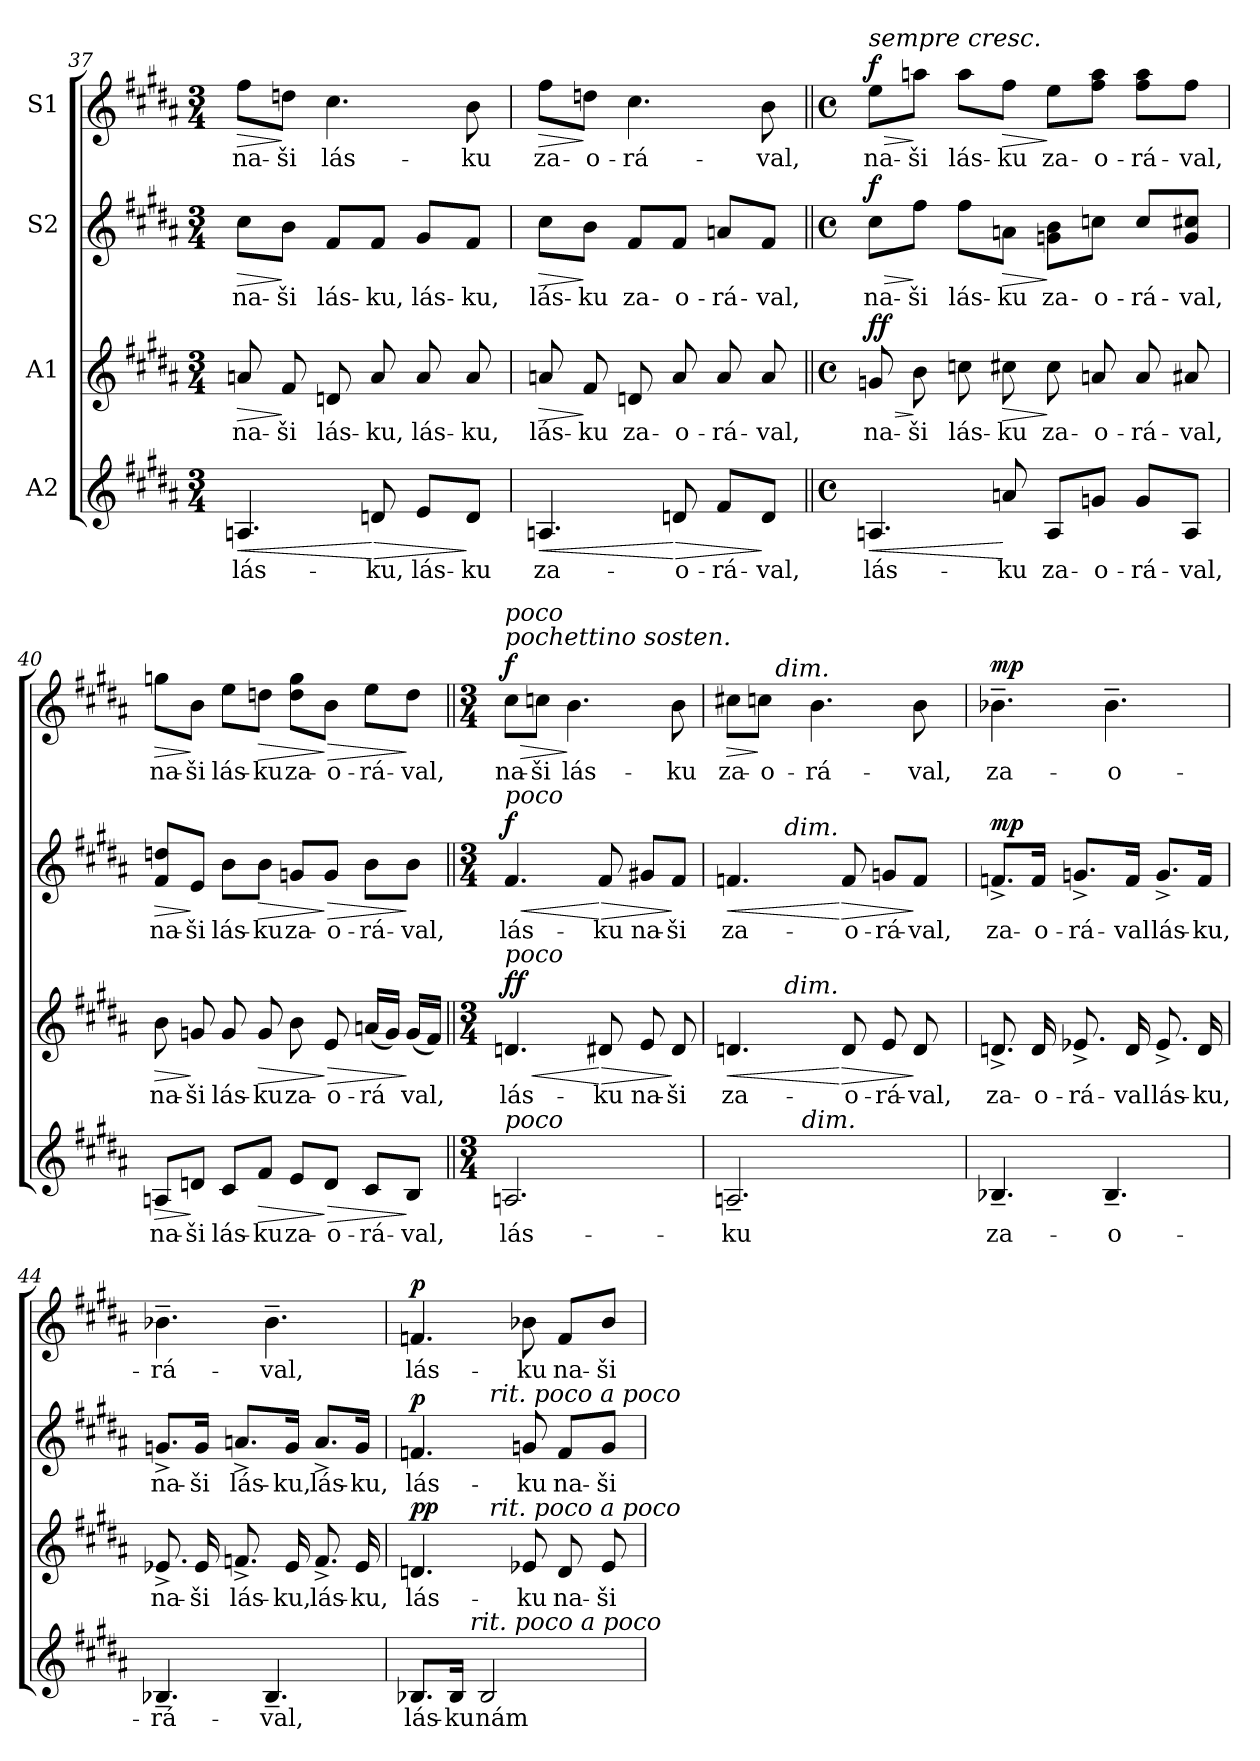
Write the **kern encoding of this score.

**kern	**text	**dynam	**kern	**text	**dynam	**kern	**text	**dynam	**kern	**text	**dynam
*part4	*part4	*part4	*part3	*part3	*part3	*part2	*part2	*part2	*part1	*part1	*part1
*staff4	*staff4	*staff4	*staff3	*staff3	*staff3	*staff2	*staff2	*staff2	*staff1	*staff1	*staff1
*I"A2	*	*	*I"A1	*	*	*I"S2	*	*	*I"S1	*	*
!!LO:LB:g=z
*clefG2	*	*	*clefG2	*	*	*clefG2	*	*	*clefG2	*	*
*k[f#c#g#d#a#]	*	*	*k[f#c#g#d#a#]	*	*	*k[f#c#g#d#a#]	*	*	*k[f#c#g#d#a#]	*	*
*B:	*	*	*B:	*	*	*B:	*	*	*B:	*	*
*M3/4	*	*	*M3/4	*	*	*M3/4	*	*	*M3/4	*	*
=37	=37	=37	=37	=37	=37	=37	=37	=37	=37	=37	=37
!	!LO:LY:b:rj	!LO:HP:b	!	!LO:LY:b	!LO:HP:b	!	!LO:LY:b	!LO:HP:b	!	!LO:LY:b	!LO:HP:b
4.An/	lás-	<	8an/	na-	>	8cc#\L	na-	>	8ff#\L	na-	>
!	!	!	!	!LO:LY:b	!	!	!LO:LY:b	!	!	!LO:LY:b	!
.	.	.	8f#/	-ši	]	8b\J	-ši	]	8ddn\J	-ši	]
!	!	!	!	!LO:LY:b	!	!	!LO:LY:b	!	!	!LO:LY:b	!
.	.	.	8dn/	lás-	.	8f#/L	lás-	.	4.cc#\	lás-	.
!	!LO:LY:b:rj	!LO:HP:n=1:b	!	!LO:LY:b	!	!	!LO:LY:b	!	!	!	!
8dn/	-ku,	[ >	8a/	-ku,	.	8f#/J	-ku,	.	.	.	.
!	!LO:LY:b:rj	!	!	!LO:LY:b	!	!	!LO:LY:b	!	!	!	!
8e/L	lás-	.	8a/	lás-	.	8g#/L	lás-	.	.	.	.
!	!LO:LY:b:rj	!	!	!LO:LY:b	!	!	!LO:LY:b	!	!	!LO:LY:b	!
8d/J	-ku	]	8a/	-ku,	.	8f#/J	-ku,	.	8b\	-ku	.
=38	=38	=38	=38	=38	=38	=38	=38	=38	=38	=38	=38
!	!LO:LY:b:rj	!LO:HP:b	!	!LO:LY:b	!LO:HP:b	!	!LO:LY:b	!LO:HP:b	!	!LO:LY:b	!LO:HP:b
4.An/	za-	<	8an/	lás-	>	8cc#\L	lás-	>	8ff#\L	za-	>
!	!	!	!	!LO:LY:b	!	!	!LO:LY:b	!	!	!LO:LY:b	!
.	.	.	8f#/	-ku	]	8b\J	-ku	]	8ddn\J	-o-	]
!	!	!	!	!LO:LY:b	!	!	!LO:LY:b	!	!	!LO:LY:b	!
.	.	.	8dn/	za-	.	8f#/L	za-	.	4.cc#\	-rá-	.
!	!LO:LY:b:rj	!LO:HP:n=1:b	!	!LO:LY:b	!	!	!LO:LY:b	!	!	!	!
8dn/	-o-	[ >	8a/	-o-	.	8f#/J	-o-	.	.	.	.
!	!LO:LY:b:rj	!	!	!LO:LY:b	!	!	!LO:LY:b	!	!	!	!
8f#/L	-rá-	.	8a/	-rá-	.	8an/L	-rá-	.	.	.	.
!	!LO:LY:b:rj	!	!	!LO:LY:b	!	!	!LO:LY:b	!	!	!LO:LY:b	!
8d/J	-val,	]	8a/	-val,	.	8f#/J	-val,	.	8b\	-val,	.
=39||	=39||	=39||	=39||	=39||	=39||	=39||	=39||	=39||	=39||	=39||	=39||
*M4/4	*	*	*M4/4	*	*	*M4/4	*	*	*M4/4	*	*
*met(c)	*	*	*met(c)	*	*	*met(c)	*	*	*met(c)	*	*
!	!	!	!	!	!	!	!	!	!LO:TX:a:i:t=sempre cresc.	!	!
!	!LO:LY:b:rj	!LO:HP:b	!	!LO:LY:b	!LO:HP:b	!	!LO:LY:b	!LO:HP:b	!	!LO:LY:b	!LO:HP:b
!	!	!	!	!	!LO:DY:n=1:a	!	!	!	!	!	!
!	!	!	!	!	!LO:DY:n=2:b	!	!	!LO:DY:n=1:a	!	!	!LO:DY:n=1:a
4.An/	lás-	<	8gn/	na-	> f f	8cc#\L	na-	> f	8ee\L	na-	> f
!	!	!	!	!LO:LY:b	!	!	!LO:LY:b	!	!	!LO:LY:b	!
.	.	.	8b\	-ši	]	8ff#\J	-ši	]	8aan\J	-ši	]
!	!	!	!	!LO:LY:b	!	!	!LO:LY:b	!	!	!LO:LY:b	!
.	.	.	8ccn\	lás-	.	8ff#\L	lás-	.	8aa\L	lás-	.
!	!LO:LY:b:rj	!	!	!LO:LY:b	!LO:HP:b	!	!LO:LY:b	!LO:HP:b	!	!LO:LY:b	!LO:HP:b
8an/	-ku	[	8cc#X\	-ku	>	8an\J	-ku	>	8ff#\J	-ku	>
!	!LO:LY:b:rj	!	!	!LO:LY:b	!	!	!LO:LY:b	!	!	!LO:LY:b	!
8A/L	za-	.	8cc#\	za-	]	8b\ 8gn\L	za-	]	8ee\L	za-	]
!	!LO:LY:b:rj	!	!	!LO:LY:b	!	!	!LO:LY:b	!	!	!LO:LY:b	!
8gn/J	-o-	.	8an/	-o-	.	8ccn\J	-o-	.	8aa\ 8ff#\J	-o-	.
!	!LO:LY:b:rj	!	!	!LO:LY:b	!	!	!LO:LY:b	!	!	!LO:LY:b	!
8g/L	-rá-	.	8a/	-rá-	.	8cc/L	-rá-	.	8aa\ 8ff#\L	-rá-	.
!	!LO:LY:b:rj	!	!	!LO:LY:b	!	!	!LO:LY:b	!	!	!LO:LY:b	!
8A/J	-val,	.	8a#X/	-val,	.	8cc#X/ 8g/J	-val,	.	8ff#\J	-val,	.
!!LO:PB:g=z
=40	=40	=40	=40	=40	=40	=40	=40	=40	=40	=40	=40
!	!LO:LY:b:rj	!LO:HP:b	!	!LO:LY:b	!LO:HP:b	!	!LO:LY:b	!LO:HP:b	!	!LO:LY:b	!LO:HP:b
8An/L	na-	>	8b\	na-	>	8ddn/ 8f#/L	na-	>	8ggn\L	na-	>
!	!LO:LY:b:rj	!	!	!LO:LY:b	!	!	!LO:LY:b	!	!	!LO:LY:b	!
8dn/J	-ši	]	8gn/	-ši	]	8e/J	-ši	]	8b\J	-ši	]
!	!LO:LY:b:rj	!	!	!LO:LY:b	!	!	!LO:LY:b	!	!	!LO:LY:b	!
8c#/L	lás-	.	8g/	lás-	.	8b\L	lás-	.	8ee\L	lás-	.
!	!LO:LY:b:rj	!LO:HP:b	!	!LO:LY:b	!LO:HP:b	!	!LO:LY:b	!LO:HP:b	!	!LO:LY:b	!LO:HP:b
8f#/J	-ku	>	8g/	-ku	>	8b\J	-ku	>	8ddn\J	-ku	>
!	!LO:LY:b:rj	!	!	!LO:LY:b	!	!	!LO:LY:b	!	!	!LO:LY:b	!
8e/L	za-	.	8b\	za-	.	8gn/L	za-	.	8gg\ 8dd\L	za-	.
!	!LO:LY:b:rj	!LO:HP:n=1:b	!	!LO:LY:b	!LO:HP:n=1:b	!	!LO:LY:b	!LO:HP:n=1:b	!	!LO:LY:b	!LO:HP:n=1:b
8d/J	-o-	] >	8e/	-o-	] >	8g/J	-o-	] >	8b\J	-o-	] >
!	!LO:LY:b:rj	!	!	!LO:LY:b	!	!	!LO:LY:b	!	!	!LO:LY:b	!
8c#/L	-rá-	.	(<16an/L	-rá-	.	8b\L	-rá-	.	8ee\L	-rá-	.
!	!	!	!	!LO:LY:b	!	!	!	!	!	!	!
.	.	.	16g/J)	--	.	.	.	.	.	.	.
!	!LO:LY:b:rj	!	!	!LO:LY:b	!	!	!LO:LY:b	!	!	!LO:LY:b	!
8B/J	-val,	]	(<16g/L	-val,	]	8b\J	-val,	]	8dd\J	-val,	]
!	!	!	!	!LO:LY:b	!	!	!	!	!	!	!
.	.	.	16f#/J)	.	.	.	.	.	.	.	.
=41||	=41||	=41||	=41||	=41||	=41||	=41||	=41||	=41||	=41||	=41||	=41||
*M3/4	*	*	*M3/4	*	*	*M3/4	*	*	*M3/4	*	*
!	!	!	!	!	!	!	!	!	!LO:TX:a:i:t=pochettino sosten.	!	!
!	!	!	!	!	!	!	!	!	!LO:TX:a:i:t=poco	!	!
!	!	!	!	!	!	!LO:TX:a:i:t=poco	!	!	!	!	!
!	!	!	!LO:TX:a:i:t=poco	!	!	!	!	!	!	!	!
!LO:TX:a:i:t=poco	!	!	!	!	!	!	!	!	!	!	!
!	!LO:LY:b:rj	!	!	!LO:LY:b	!LO:HP:b	!	!LO:LY:b	!LO:HP:b	!	!LO:LY:b	!LO:HP:b
!	!	!	!	!	!LO:DY:n=1:a	!	!	!	!	!	!
!	!	!	!	!	!LO:DY:n=2:b	!	!	!LO:DY:n=1:a	!	!	!LO:DY:n=1:a
2.An/	lás-	.	4.dn/	lás-	< f f	4.f#/	lás-	< f	8cc#\L	na-	> f
!	!	!	!	!	!	!	!	!	!	!LO:LY:b	!
.	.	.	.	.	.	.	.	.	8ccn\J	-ši	.
!	!	!	!	!	!	!	!	!	!	!LO:LY:b	!
.	.	.	.	.	.	.	.	.	4.b\	lás-	]
!	!	!	!	!LO:LY:b	!LO:HP:n=1:b	!	!LO:LY:b	!LO:HP:n=1:b	!	!	!
.	.	.	8d#X/	-ku	[ >	8f#/	-ku	[ >	.	.	.
!	!	!	!	!LO:LY:b	!	!	!LO:LY:b	!	!	!	!
.	.	.	8e/	na-	.	8g#X/L	na-	.	.	.	.
!	!	!	!	!LO:LY:b	!	!	!LO:LY:b	!	!	!LO:LY:b	!
.	.	.	8d#/	-ši	]	8f#/J	-ši	]	8b\	-ku	.
=42	=42	=42	=42	=42	=42	=42	=42	=42	=42	=42	=42
!	!LO:LY:b:rj	!	!	!LO:LY:b	!LO:HP:b	!	!LO:LY:b	!LO:HP:b	!	!LO:LY:b	!LO:HP:b
*^	*	*	*^	*	*	*^	*	*	*^	*	*
2.An~</	8...ryy	-ku	.	4.dn/	8.ryy	za-	<	4.fn/	8.ryy	za-	<	8cc#X\L	8ryy	za-	>
!	!	!	!	!	!	!	!	!	!	!	!	!	!	!LO:LY:b	!
.	.	.	.	.	.	.	.	.	.	.	.	8ccn\J	32.ryy	-o-	]
!	!	!	!	!	!	!	!	!	!	!	!	!	!LO:TX:a:i:t=dim.	!	!
.	.	.	.	.	.	.	.	.	.	.	.	.	2ryy	.	.
!	!	!	!	!	!	!	!	!	!LO:TX:a:i:t=dim.	!	!	!	!	!	!
!	!	!	!	!	!LO:TX:a:i:t=dim.	!	!	!	!	!	!	!	!	!	!
.	.	.	.	.	2ryy	.	.	.	2ryy	.	.	.	.	.	.
!	!LO:TX:a:i:t=dim.	!	!	!	!	!	!	!	!	!	!	!	!	!	!
.	2ryy	.	.	.	.	.	.	.	.	.	.	.	.	.	.
!	!	!	!	!	!	!	!	!	!	!	!	!	!	!LO:LY:b	!
.	.	.	.	.	.	.	.	.	.	.	.	4.b\	.	-rá-	.
!	!	!	!	!	!	!LO:LY:b	!LO:HP:n=1:b	!	!	!LO:LY:b	!LO:HP:n=1:b	!	!	!	!
.	.	.	.	8d/	.	-o-	[ >	8f/	.	-o-	[ >	.	.	.	.
!	!	!	!	!	!	!LO:LY:b	!	!	!	!LO:LY:b	!	!	!	!	!
.	.	.	.	8e/	.	-rá-	.	8gn/L	.	-rá-	.	.	.	.	.
!	!	!	!	!	!	!LO:LY:b	!	!	!	!LO:LY:b	!	!	!	!LO:LY:b	!
.	.	.	.	8d/	.	-val,	]	8f/J	.	-val,	]	8b\	.	-val,	.
.	.	.	.	.	.	.	.	.	.	.	.	.	16ryy	.	.
.	.	.	.	.	16ryy	.	.	.	16ryy	.	.	.	.	.	.
.	64ryy	.	.	.	.	.	.	.	.	.	.	.	64ryy	.	.
!!LO:PB:g=z
=43	=43	=43	=43	=43	=43	=43	=43	=43	=43	=43	=43	=43	=43	=43	=43
!	!	!LO:LY:b:rj	!	!	!	!LO:LY:b	!LO:DY:a	!	!	!LO:LY:b	!	!	!	!LO:LY:b	!
!	!	!	!	!	!	!	!LO:DY:n=1:b	!	!	!	!LO:DY:a	!	!	!	!LO:DY:a
*v	*v	*	*	*	*	*	*	*v	*v	*	*	*v	*v	*	*
*	*	*	*v	*v	*	*	*	*	*	*	*	*
4.B-X~</	za-	.	8.dn^>/	za-	mp mp	8.fn^>/L	za-	mp	4.b-X~>\	za-	mp
!	!	!	!	!LO:LY:b	!	!	!LO:LY:b	!	!	!	!
.	.	.	16d/	-o-	.	16f/Jk	-o-	.	.	.	.
!	!	!	!	!LO:LY:b	!	!	!LO:LY:b	!	!	!	!
.	.	.	8.e-X^>/	-rá-	.	8.gn^>/L	-rá-	.	.	.	.
!	!LO:LY:b:rj	!	!	!	!	!	!	!	!	!LO:LY:b	!
4.B-~</	-o-	.	.	.	.	.	.	.	4.b-~>\	-o-	.
!	!	!	!	!LO:LY:b	!	!	!LO:LY:b	!	!	!	!
.	.	.	16d/	-val	.	16f/Jk	-val	.	.	.	.
!	!	!	!	!LO:LY:b	!	!	!LO:LY:b	!	!	!	!
.	.	.	8.e-^>/	lás-	.	8.g^>/L	lás-	.	.	.	.
!	!	!	!	!LO:LY:b	!	!	!LO:LY:b	!	!	!	!
.	.	.	16d/	-ku,	.	16f/Jk	-ku,	.	.	.	.
=44	=44	=44	=44	=44	=44	=44	=44	=44	=44	=44	=44
!	!LO:LY:b:rj	!	!	!LO:LY:b	!	!	!LO:LY:b	!	!	!LO:LY:b	!
4.B-X~</	-rá-	.	8.e-X^>/	na-	.	8.gn^>/L	na-	.	4.b-X~>\	-rá-	.
!	!	!	!	!LO:LY:b	!	!	!LO:LY:b	!	!	!	!
.	.	.	16e-/	-ši	.	16g/Jk	-ši	.	.	.	.
!	!	!	!	!LO:LY:b	!	!	!LO:LY:b	!	!	!	!
.	.	.	8.fn^>/	lás-	.	8.an^>/L	lás-	.	.	.	.
!	!LO:LY:b:rj	!	!	!	!	!	!	!	!	!LO:LY:b	!
4.B-~</	-val,	.	.	.	.	.	.	.	4.b-~>\	-val,	.
!	!	!	!	!LO:LY:b	!	!	!LO:LY:b	!	!	!	!
.	.	.	16e-/	-ku,	.	16g/Jk	-ku,	.	.	.	.
!	!	!	!	!LO:LY:b	!	!	!LO:LY:b	!	!	!	!
.	.	.	8.f^>/	lás-	.	8.a^>/L	lás-	.	.	.	.
!	!	!	!	!LO:LY:b	!	!	!LO:LY:b	!	!	!	!
.	.	.	16e-/	-ku,	.	16g/Jk	-ku,	.	.	.	.
=45	=45	=45	=45	=45	=45	=45	=45	=45	=45	=45	=45
!	!LO:LY:b:rj	!	!	!LO:LY:b	!LO:DY:a	!	!LO:LY:b	!	!	!LO:LY:b	!
!	!	!	!	!	!LO:DY:n=1:b	!	!	!LO:DY:a	!	!	!LO:DY:a
*^	*	*	*^	*	*	*^	*	*	*	*	*
8.B-X/L	8...ryy	lás-	.	4.dn/	4ryy	lás-	p p	4.fn/	4ryy	lás-	p	4.fn/	lás-	p
!	!	!LO:LY:b:rj	!	!	!	!	!	!	!	!	!	!	!	!
16B-/Jk	.	-ku	.	.	.	.	.	.	.	.	.	.	.	.
!	!LO:TX:a:i:t=rit. poco a poco	!	!	!	!	!	!	!	!	!	!	!	!	!
.	2ryy	.	.	.	.	.	.	.	.	.	.	.	.	.
!	!	!LO:LY:b:rj	!	!	!	!	!	!	!	!	!	!	!	!
2B-/	.	nám	.	.	64ryy	.	.	.	64ryy	.	.	.	.	.
!	!	!	!	!	!	!	!	!	!LO:TX:a:i:t=rit. poco a poco	!	!	!	!	!
!	!	!	!	!	!LO:TX:a:i:t=rit. poco a poco	!	!	!	!	!	!	!	!	!
.	.	.	.	.	4ryy	.	.	.	4ryy	.	.	.	.	.
!	!	!	!	!	!	!LO:LY:b	!	!	!	!LO:LY:b	!	!	!LO:LY:b	!
.	.	.	.	8e-X/	.	-ku	.	8gn/	.	-ku	.	8b-X\	-ku	.
!	!	!	!	!	!	!LO:LY:b	!	!	!	!LO:LY:b	!	!	!LO:LY:b	!
.	.	.	.	8d/	.	na-	.	8f/L	.	na-	.	8f/L	na-	.
.	.	.	.	.	8...ryy	.	.	.	8...ryy	.	.	.	.	.
!	!	!	!	!	!	!LO:LY:b	!	!	!	!LO:LY:b	!	!	!LO:LY:b	!
.	.	.	.	8e-/	.	-ši	.	8g/J	.	-ši	.	8b-/J	-ši	.
.	64ryy	.	.	.	.	.	.	.	.	.	.	.	.	.
*v	*v	*	*	*	*	*	*	*v	*v	*	*	*	*	*
*	*	*	*v	*v	*	*	*	*	*	*	*	*
=	=	=	=	=	=	=	=	=	=	=	=
*-	*-	*-	*-	*-	*-	*-	*-	*-	*-	*-	*-
